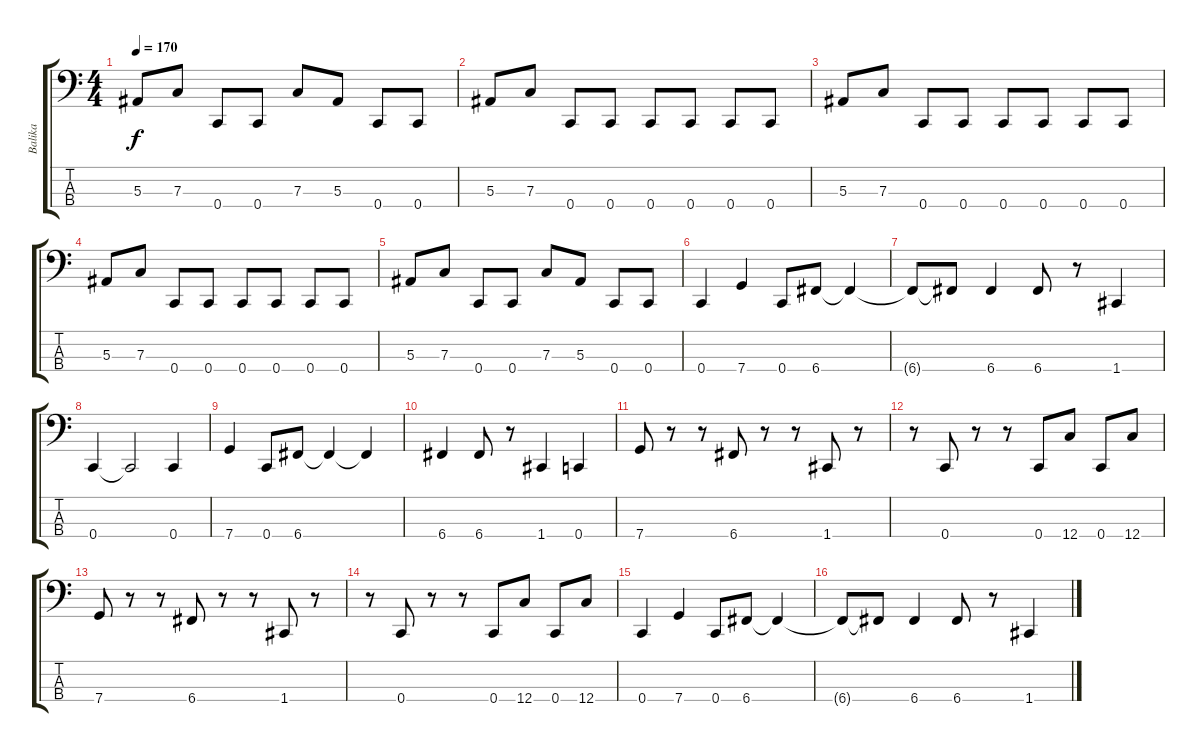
\track ("Balika" "Balika") {instrument electricbassfinger}
\staff {score tabs}
\tuning (Eb2 Bb1 F1 C1) {hide}
\ts (4 4)
\tempo 170
\clef f4
\ks c
5.3.8{dy f} 7.3.8 0.4.8 0.4.8 7.3.8 5.3.8 0.4.8 0.4.8 |
5.3.8 7.3.8 0.4.8 0.4.8 0.4.8 0.4.8 0.4.8 0.4.8 |
5.3.8 7.3.8 0.4.8 0.4.8 0.4.8 0.4.8 0.4.8 0.4.8 |
5.3.8 7.3.8 0.4.8 0.4.8 0.4.8 0.4.8 0.4.8 0.4.8 |
5.3.8 7.3.8 0.4.8 0.4.8 7.3.8 5.3.8 0.4.8 0.4.8 |
0.4.4 7.4.4 0.4.8 6.4.8 6.4{t}.4 |
6.4{t}.8 6.4{t}.8 6.4.4 6.4.8 r.8 1.4.4 |
0.4.4 0.4{t}.2 0.4.4 |
7.4.4 0.4.8 6.4.8 6.4{t}.4 6.4{t}.4 |
6.4.4 6.4.8 r.8 1.4.4 0.4.4 |
7.4.8 r.8 r.8 6.4.8 r.8 r.8 1.4.8 r.8 |
r.8 0.4.8 r.8 r.8 0.4.8 12.4.8 0.4.8 12.4.8 |
7.4.8 r.8 r.8 6.4.8 r.8 r.8 1.4.8 r.8 |
r.8 0.4.8 r.8 r.8 0.4.8 12.4.8 0.4.8 12.4.8 |
0.4.4 7.4.4 0.4.8 6.4.8 6.4{t}.4 |
6.4{t}.8 6.4{t}.8 6.4.4 6.4.8 r.8 1.4.4
